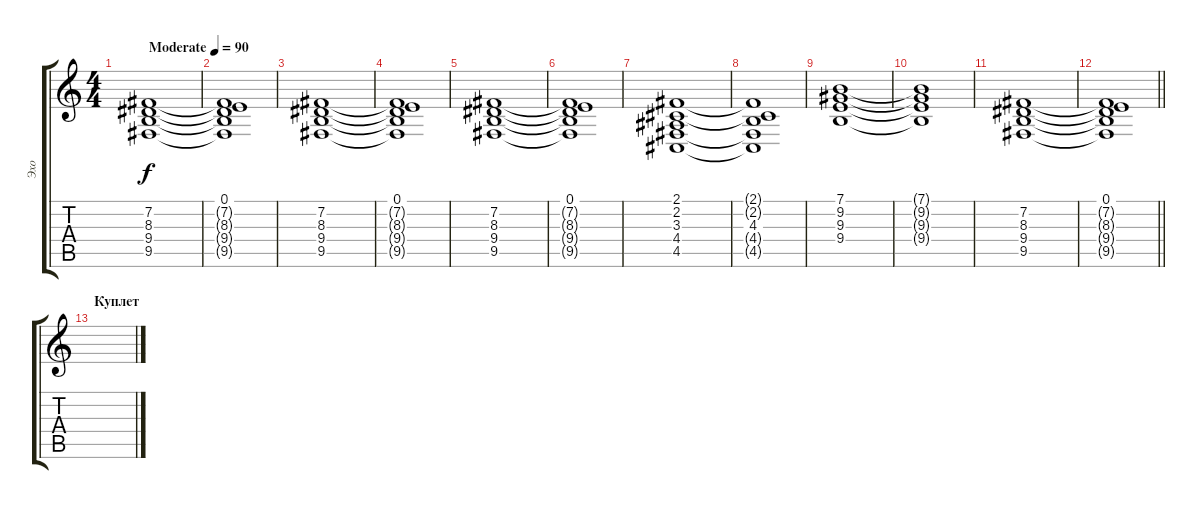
\track ("Эхо" "Эхо") {instrument pad2warm}
\staff {score tabs}
\tuning (E4 B3 G3 D3 A2 E2) {hide}
\ts (4 4)
\tempo (90 "Moderate")
\clef g2
\ks c
(7.2 8.3 9.4 9.5).1{dy f instrument pad2warm} |
(0.1 7.2{t} 8.3{t} 9.4{t} 9.5{t}).1 |
(7.2 8.3 9.4 9.5).1 |
(0.1 7.2{t} 8.3{t} 9.4{t} 9.5{t}).1 |
(7.2 8.3 9.4 9.5).1 |
(0.1 7.2{t} 8.3{t} 9.4{t} 9.5{t}).1 |
(2.1 2.2 3.3 4.4 4.5).1 |
(2.1{t} 2.2{t} 4.3 4.4{t} 4.5{t}).1 |
(7.1 9.2 9.3 9.4).1 |
(7.1{t} 9.2{t} 9.3{t} 9.4{t}).1 |
(7.2 8.3 9.4 9.5).1 |
\barLineRight lightlight
(0.1 7.2{t} 8.3{t} 9.4{t} 9.5{t}).1 |
\section ("" "Куплет")
